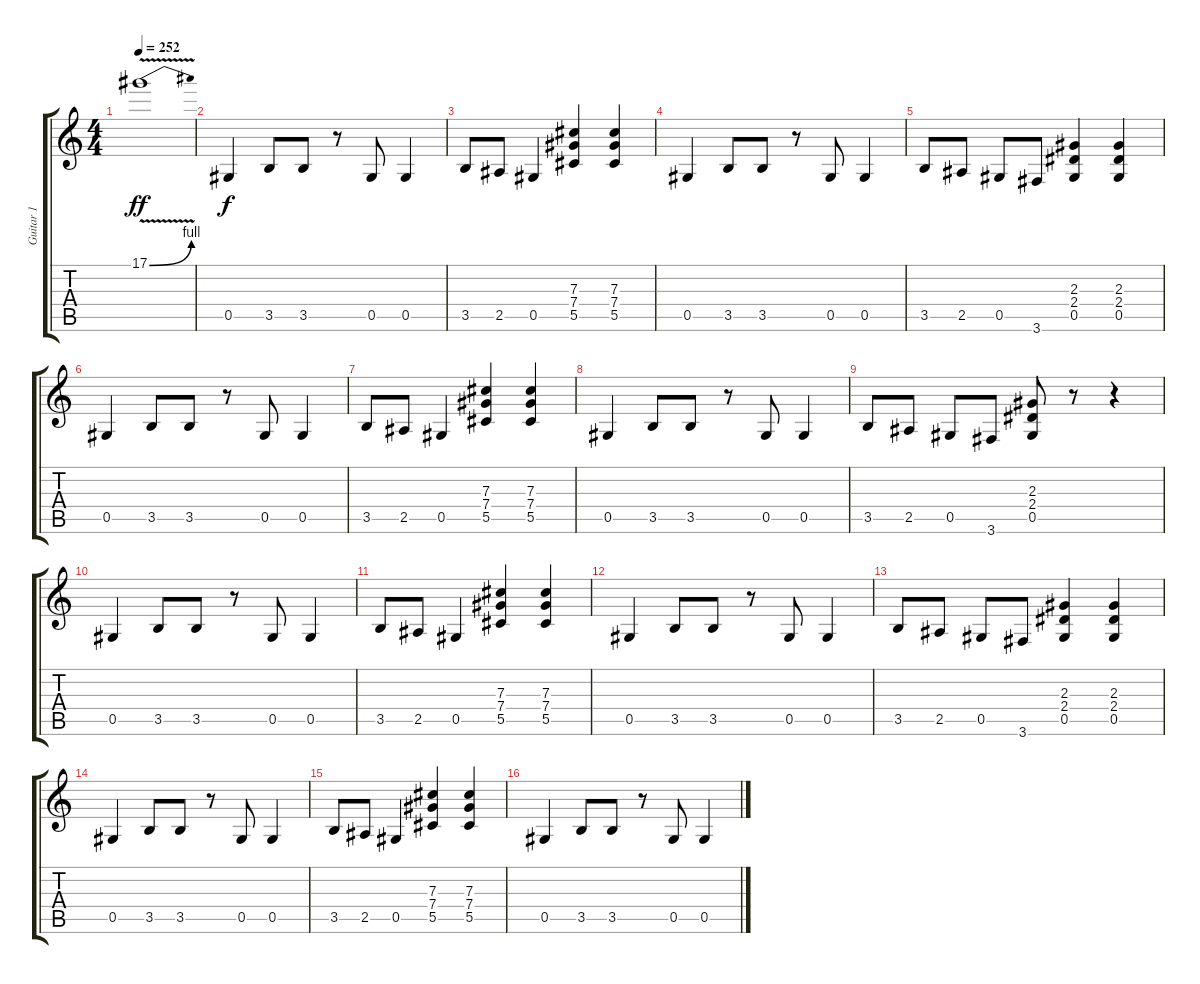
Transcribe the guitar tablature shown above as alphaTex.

\track ("Guitar 1" "Guitar 1") {instrument overdrivenguitar}
\staff {score tabs}
\tuning (Eb4 Bb3 Gb3 Db3 Ab2 Eb2) {hide}
\ts (4 4)
\tempo 252
\clef g2
\ks c
17.1{be (bend 0 0 60 4) v}.1{dy ff} |
0.5.4{dy f} 3.5.8 3.5.8 r.8 0.5.8 0.5.4 |
3.5.8 2.5.8 0.5.4 (7.3 7.4 5.5).4 (7.3 7.4 5.5).4 |
0.5.4 3.5.8 3.5.8 r.8 0.5.8 0.5.4 |
3.5.8 2.5.8 0.5.8 3.6.8 (2.3 2.4 0.5).4 (2.3 2.4 0.5).4 |
0.5.4 3.5.8 3.5.8 r.8 0.5.8 0.5.4 |
3.5.8 2.5.8 0.5.4 (7.3 7.4 5.5).4 (7.3 7.4 5.5).4 |
0.5.4 3.5.8 3.5.8 r.8 0.5.8 0.5.4 |
3.5.8 2.5.8 0.5.8 3.6.8 (2.3 2.4 0.5).8 r.8 r.4 |
0.5.4 3.5.8 3.5.8 r.8 0.5.8 0.5.4 |
3.5.8 2.5.8 0.5.4 (7.3 7.4 5.5).4 (7.3 7.4 5.5).4 |
0.5.4 3.5.8 3.5.8 r.8 0.5.8 0.5.4 |
3.5.8 2.5.8 0.5.8 3.6.8 (2.3 2.4 0.5).4 (2.3 2.4 0.5).4 |
0.5.4 3.5.8 3.5.8 r.8 0.5.8 0.5.4 |
3.5.8 2.5.8 0.5.4 (7.3 7.4 5.5).4 (7.3 7.4 5.5).4 |
0.5.4 3.5.8 3.5.8 r.8 0.5.8 0.5.4
